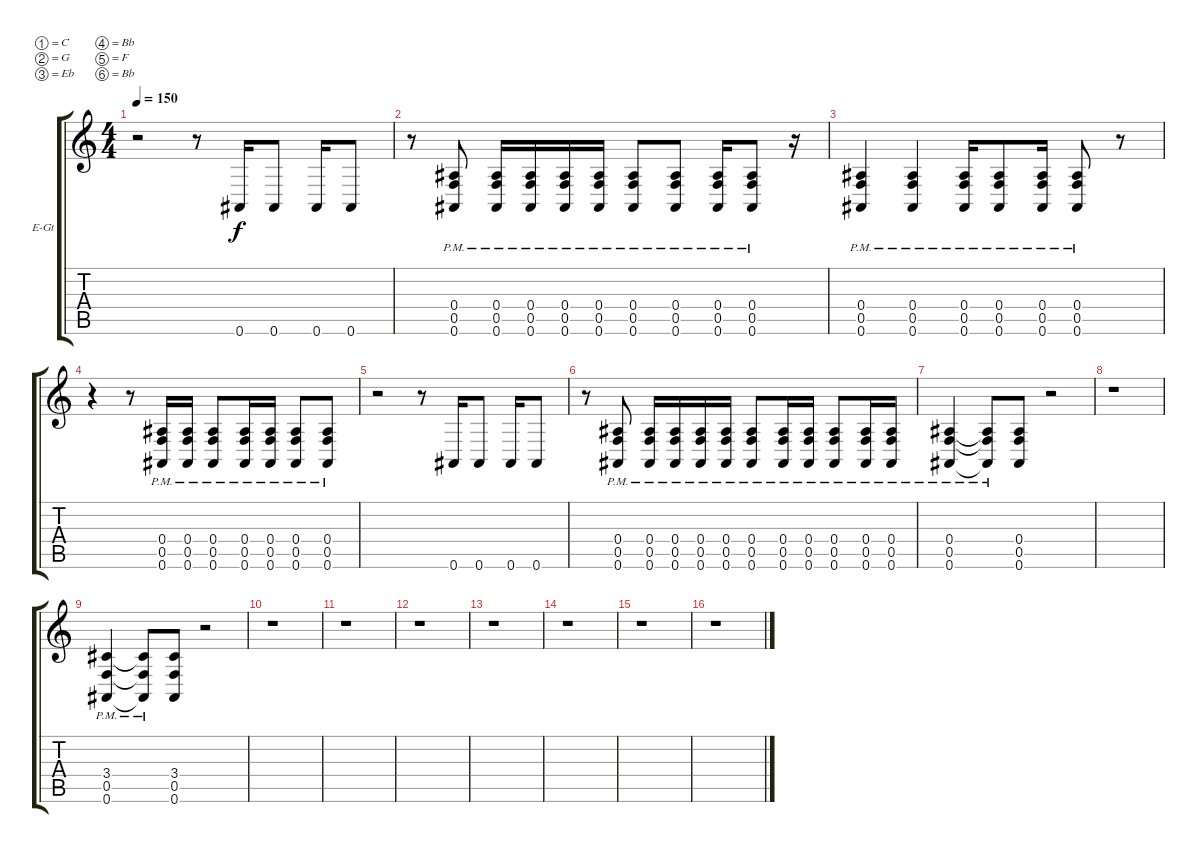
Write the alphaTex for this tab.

\bracketExtendMode groupsimilarinstruments
\firstSystemTrackNameOrientation horizontal
\otherSystemsTrackNameOrientation horizontal
\track ("James" "E-Gt") {instrument distortionguitar}
\staff {score tabs}
\tuning (C4 G3 Eb3 Bb2 F2 Bb1)
\ts (4 4)
\tempo 150
\clef g2
\ks c
r.2{dy f} r.8 0.6.16 0.6.8 0.6.16 0.6.8 |
r.8 (0.4{pm} 0.5{pm} 0.6{pm}).8 (0.4{pm} 0.5{pm} 0.6{pm}).16 (0.4{pm} 0.5{pm} 0.6{pm}).16 (0.4{pm} 0.5{pm} 0.6{pm}).16 (0.4{pm} 0.5{pm} 0.6{pm}).16 (0.4{pm} 0.5{pm} 0.6{pm}).8 (0.4{pm} 0.5{pm} 0.6{pm}).8 (0.4{pm} 0.5{pm} 0.6{pm}).16 (0.4{pm} 0.5{pm} 0.6{pm}).8 r.16 |
(0.4{pm} 0.5{pm} 0.6{pm}).4 (0.4{pm} 0.5{pm} 0.6{pm}).4 (0.4{pm} 0.5{pm} 0.6{pm}).16 (0.4{pm} 0.5{pm} 0.6{pm}).8 (0.4{pm} 0.5{pm} 0.6{pm}).16 (0.4{pm} 0.5{pm} 0.6{pm}).8 r.8 |
r.4 r.8 (0.4{pm} 0.5 0.6).16 (0.4{pm} 0.5 0.6).16 (0.4{pm} 0.5 0.6).8 (0.4{pm} 0.5 0.6).16 (0.4{pm} 0.5 0.6).16 (0.4{pm} 0.5 0.6).8 (0.4{pm} 0.5 0.6).8 |
r.2 r.8 0.6.16 0.6.8 0.6.16 0.6.8 |
r.8 (0.4{pm} 0.5{pm} 0.6{pm}).8 (0.4{pm} 0.5{pm} 0.6{pm}).16 (0.4{pm} 0.5{pm} 0.6{pm}).16 (0.4{pm} 0.5{pm} 0.6{pm}).16 (0.4{pm} 0.5{pm} 0.6{pm}).16 (0.4{pm} 0.5{pm} 0.6{pm}).8 (0.4{pm} 0.5{pm} 0.6{pm}).16 (0.4{pm} 0.5{pm} 0.6{pm}).16 (0.4{pm} 0.5{pm} 0.6{pm}).8 (0.4 0.5 0.6{pm}).16 (0.4{pm} 0.5{pm} 0.6{pm}).16 |
(0.4{pm} 0.5{pm} 0.6{pm}).4 (0.4{pm t} 0.5{pm t} 0.6{pm t}).8 (0.4 0.5 0.6).8 r.2 |
r.1 |
(3.4{pm} 0.5{pm} 0.6{pm}).4 (3.4{pm t} 0.5{pm t} 0.6{pm t}).8 (3.4 0.5 0.6).8 r.2 |
r.1 |
r.1 |
r.1 |
r.1 |
r.1 |
r.1 |
r.1
